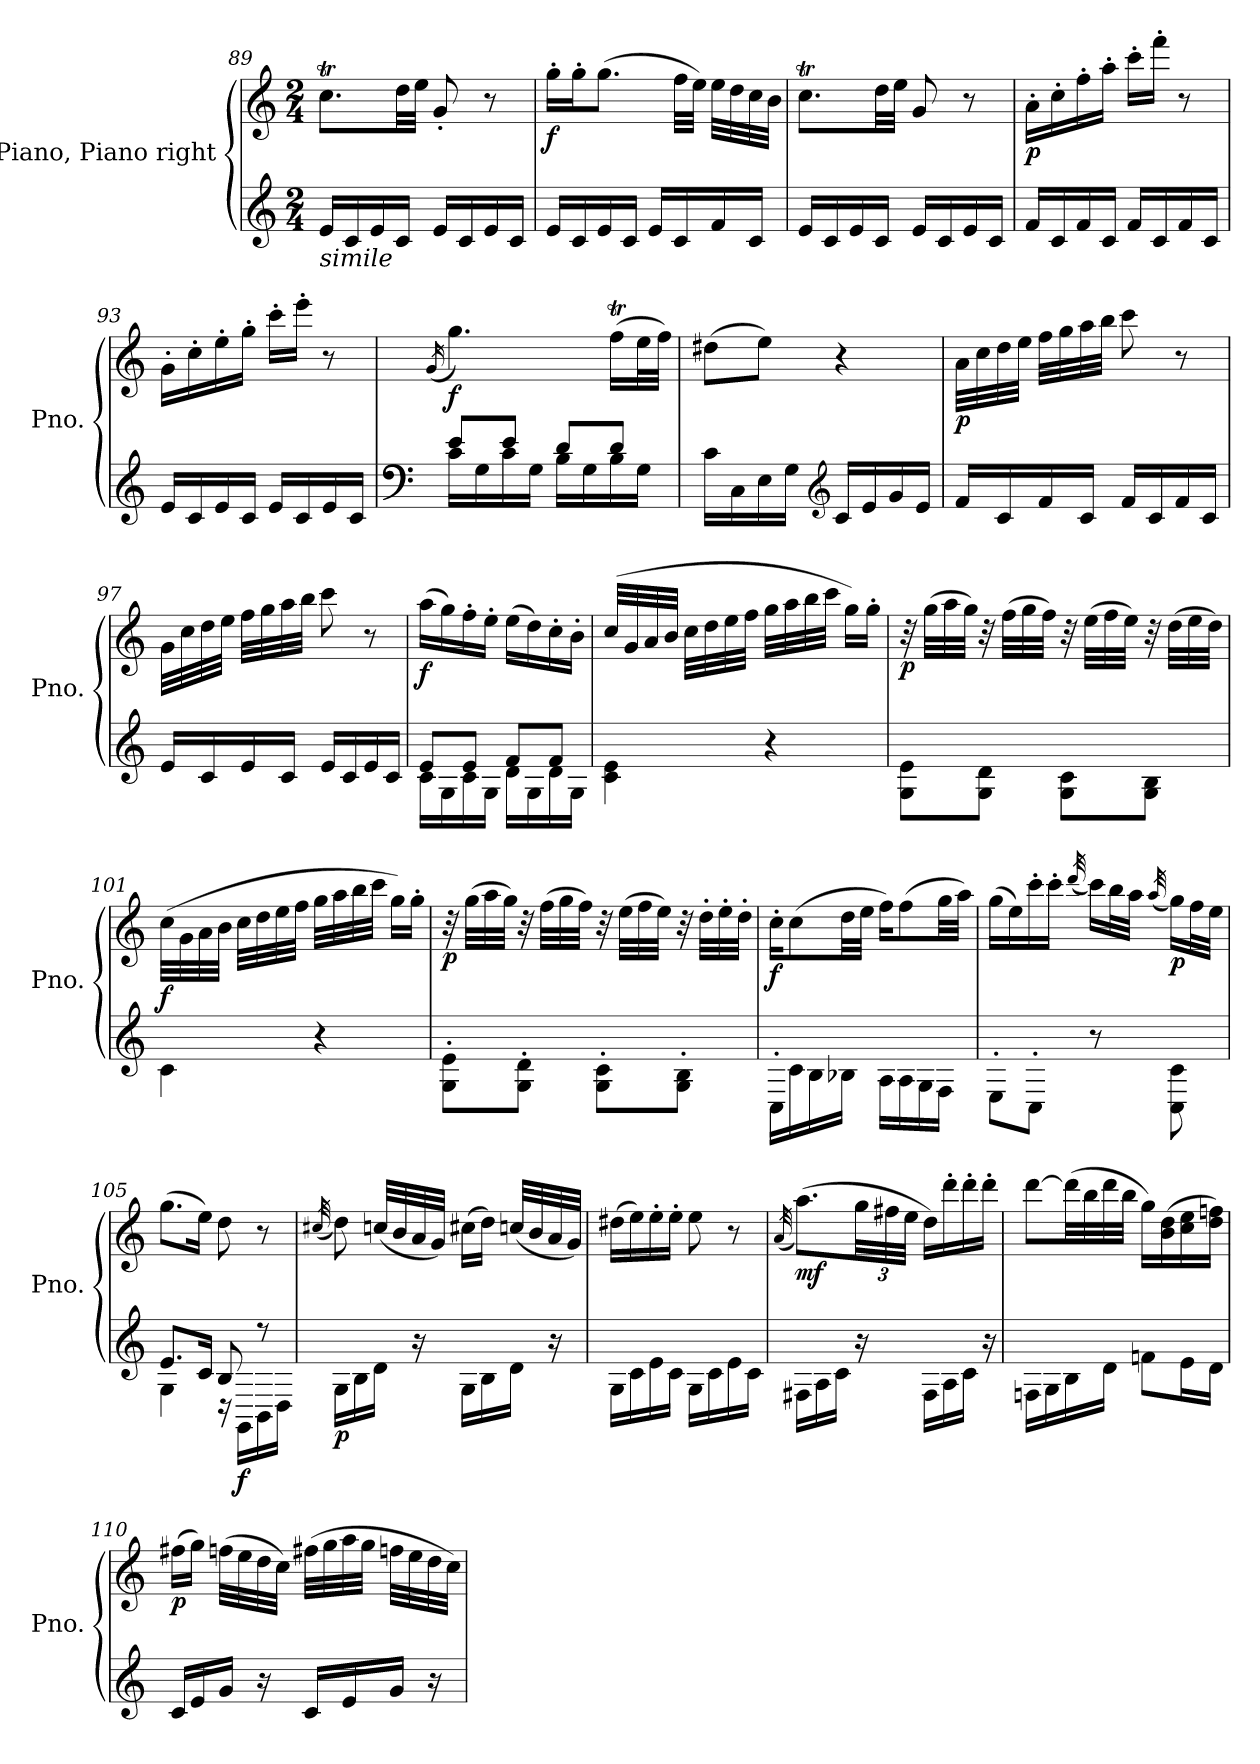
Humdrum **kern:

**kern	**kern	**dynam
*part1	*part1	*part1
*staff2	*staff1	*staff1/2
*I"Piano, Piano right	*	*
*I'Pno.	*	*
*clefG2	*clefG2	*
*k[]	*k[]	*
*M2/4	*M2/4	*
=89	=89	=89
!LO:TX:b:i:t=simile	!	!
16e/LL	8.ccT\L	.
16c/	.	.
16e/	.	.
16c/JJ	32dd\LL	.
.	32ee\JJJ	.
16e/LL	8g'/	.
16c/	.	.
16e/	8r	.
16c/JJ	.	.
=90	=90	=90
!	!	!LO:DY:b
16e/LL	16gg'\LL	f
16c/	16gg'\J	.
16e/	(>8.gg\J	.
16c/JJ	.	.
16e/LL	.	.
16c/	32ff\LLL	.
.	32ee\JJJ)	.
16f/	32ee\LLL	.
.	32dd\	.
16c/JJ	32cc\	.
.	32b\JJJ	.
=91	=91	=91
16e/LL	8.ccT\L	.
16c/	.	.
16e/	.	.
16c/JJ	32dd\LL	.
.	32ee\JJJ	.
16e/LL	8g/	.
16c/	.	.
16e/	8r	.
16c/JJ	.	.
=92	=92	=92
!	!	!LO:DY:b
16f/LL	16a'\LL	p
16c/	16cc'\	.
16f/	16ff'\	.
16c/JJ	16aa'\JJ	.
16f/LL	16ccc'\LL	.
16c/	16fff'\JJ	.
16f/	8r	.
16c/JJ	.	.
=93	=93	=93
16e/LL	16g'\LL	.
16c/	16cc'\	.
16e/	16ee'\	.
16c/JJ	16gg'\JJ	.
16e/LL	16ccc'\LL	.
16c/	16eee'\JJ	.
16e/	8r	.
16c/JJ	.	.
=94	=94	=94
*clefF4	*	*
.	(<16qg/	.
*^	*	*
!	!	!	!LO:DY:b
8e/L	16c\LL	4.gg\)	f
.	16G\	.	.
8e/J	16c\	.	.
.	16G\JJ	.	.
8d/L	16B\LL	.	.
.	16G\	.	.
8d/J	16B\	(>16ffT\LL	.
.	16G\JJ	32ee\L	.
.	.	32ff\JJJ)	.
*v	*v	*	*
=95	=95	=95
16c\LL	(>8dd#X\L	.
16C\	.	.
16E\	8ee\J)	.
16G\JJ	.	.
*clefG2	*	*
16c/LL	4r	.
16e/	.	.
16g/	.	.
16e/JJ	.	.
=96	=96	=96
!	!	!LO:DY:b
16f/LL	32a\LLL	p
.	32cc\	.
16c/	32dd\	.
.	32ee\JJJ	.
16f/	32ff\LLL	.
.	32gg\	.
16c/JJ	32aa\	.
.	32bb\JJJ	.
16f/LL	8ccc\	.
16c/	.	.
16f/	8r	.
16c/JJ	.	.
=97	=97	=97
16e/LL	32g\LLL	.
.	32cc\	.
16c/	32dd\	.
.	32ee\JJJ	.
16e/	32ff\LLL	.
.	32gg\	.
16c/JJ	32aa\	.
.	32bb\JJJ	.
16e/LL	8ccc\	.
16c/	.	.
16e/	8r	.
16c/JJ	.	.
=98	=98	=98
*^	*	*
!	!	!	!LO:DY:b
8e/L	16c\LL	(>16aa\LL	f
.	16G\	16gg\)	.
8e/J	16c\	16ff'\	.
.	16G\JJ	16ee'\JJ	.
8f/L	16d\LL	(>16ee\LL	.
.	16G\	16dd\)	.
8f/J	16d\	16cc'\	.
.	16G\JJ	16b'\JJ	.
*v	*v	*	*
=99	=99	=99
4c\ 4e\	(>32cc/LLL	.
.	32g/	.
.	32a/	.
.	32b/JJJ	.
.	32cc\LLL	.
.	32dd\	.
.	32ee\	.
.	32ff\JJJ	.
4r	32gg\LLL	.
.	32aa\	.
.	32bb\	.
.	32ccc\JJJ	.
.	16gg\LL)	.
.	16gg'\JJ	.
=100	=100	=100
!	!	!LO:DY:b
8G\ 8e\L	32r	p
.	(>32gg\LLL	.
.	32aa\	.
.	32gg\JJJ)	.
8G\ 8d\J	32r	.
.	(>32ff\LLL	.
.	32gg\	.
.	32ff\JJJ)	.
8G\ 8c\L	32r	.
.	(>32ee\LLL	.
.	32ff\	.
.	32ee\JJJ)	.
8G\ 8B\J	32r	.
.	(>32dd\LLL	.
.	32ee\	.
.	32dd\JJJ)	.
=101	=101	=101
!	!	!LO:DY:b
4c\	(>32cc\LLL	f
.	32g\	.
.	32a\	.
.	32b\JJJ	.
.	32cc\LLL	.
.	32dd\	.
.	32ee\	.
.	32ff\JJJ	.
4r	32gg\LLL	.
.	32aa\	.
.	32bb\	.
.	32ccc\JJJ	.
.	16gg\LL)	.
.	16gg'\JJ	.
=102	=102	=102
!	!	!LO:DY:b
8G\' 8e\'L	32r	p
.	(>32gg\LLL	.
.	32aa\	.
.	32gg\JJJ)	.
8G\' 8d\'J	32r	.
.	(>32ff\LLL	.
.	32gg\	.
.	32ff\JJJ)	.
8G\' 8c\'L	32r	.
.	(>32ee\LLL	.
.	32ff\	.
.	32ee\JJJ)	.
8G\' 8B\'J	32r	.
.	32dd'\LLL	.
.	32ee'\	.
.	32dd'\JJJ	.
=103	=103	=103
!	!	!LO:DY:b
16C'\LL	16cc'\KL	f
16c\	(>8cc\	.
16B\	.	.
16B-X\JJ	32dd\LL	.
.	32ee\JJJ	.
16A\LL	16ff\KL)	.
16A\	(>8ff\	.
16G\	.	.
16F\JJ	32gg\LL	.
.	32aa\JJJ)	.
=104	=104	=104
8E'\L	(>16gg\LL	.
.	16ee\)	.
8C'\J	16ccc'\	.
.	16ccc'\JJ	.
.	(<32qddd/	.
8r	16ccc\LL)	.
.	32bb\L	.
.	32aa\JJJ	.
.	(<32qaa/	.
!	!	!LO:DY:b
8C\ 8c\	16gg\LL)	p
.	32ff\L	.
.	32ee\JJJ	.
=105	=105	=105
*^	*	*
8.e/L	4G\	(>8.gg\L	.
16c/Jk	.	16ee\Jk)	.
8B/	16r	8dd\	.
!	!	!	!LO:DY:b=2
.	16GG\LL	.	f
8r	16BB\	8r	.
.	16D\JJ	.	.
*v	*v	*	*
=106	=106	=106
.	(<32qcc#X/	.
!	!	!LO:DY:b=2
16G\LL	8dd\)	p
16B\	.	.
16d\JJ	(<32ccn/LLL	.
.	32b/	.
16r	32a/	.
.	32g/JJJ)	.
16G\LL	(>16cc#X\LL	.
16B\	16dd\JJ)	.
16d\JJ	(<32ccn/LLL	.
.	32b/	.
16r	32a/	.
.	32g/JJJ)	.
=107	=107	=107
16G\LL	(>16dd#X\LL	.
16c\	16ee\)	.
16e\	16ee'\	.
16c\JJ	16ee'\JJ	.
16G\LL	8ee\	.
16c\	.	.
16e\	8r	.
16c\JJ	.	.
=108	=108	=108
.	(<32qa/	.
!	!	!LO:DY:b
16F#X\LL	(>8.aa\L)	mf
16A\	.	.
16c\JJ	.	.
*	*Xbrackettup	*
16r	48gg\LL	.
.	48ff#X\	.
.	48ee\JJJ	.
16F#\LL	16dd\LL)	.
16A\	16ddd'\	.
16c\JJ	16ddd'\	.
16r	16ddd'\JJ	.
=109	=109	=109
16Fn\LL	[8ddd\L	.
16G\	.	.
16B\	(>32ddd\LL]	.
.	32bb\	.
16d\JJ	32ddd\	.
.	32bb\JJJ	.
8fn\L	16gg\LL)	.
.	(>16b\ 16dd\	.
16e\L	16cc\ 16ee\	.
16d\JJ	16dd\ 16ffn\JJ)	.
=110	=110	=110
!	!	!LO:DY:b
16c/LL	(>16ff#X\LL	p
16e/	16gg\JJ)	.
16g/JJ	(>32ffn\LLL	.
.	32ee\	.
16r	32dd\	.
.	32cc\JJJ)	.
16c/LL	(>32ff#X\LLL	.
.	32gg\	.
16e/	32aa\	.
.	32gg\JJJ	.
16g/JJ	32ffn\LLL	.
.	32ee\	.
16r	32dd\	.
.	32cc\JJJ)	.
=	=	=
*-	*-	*-
